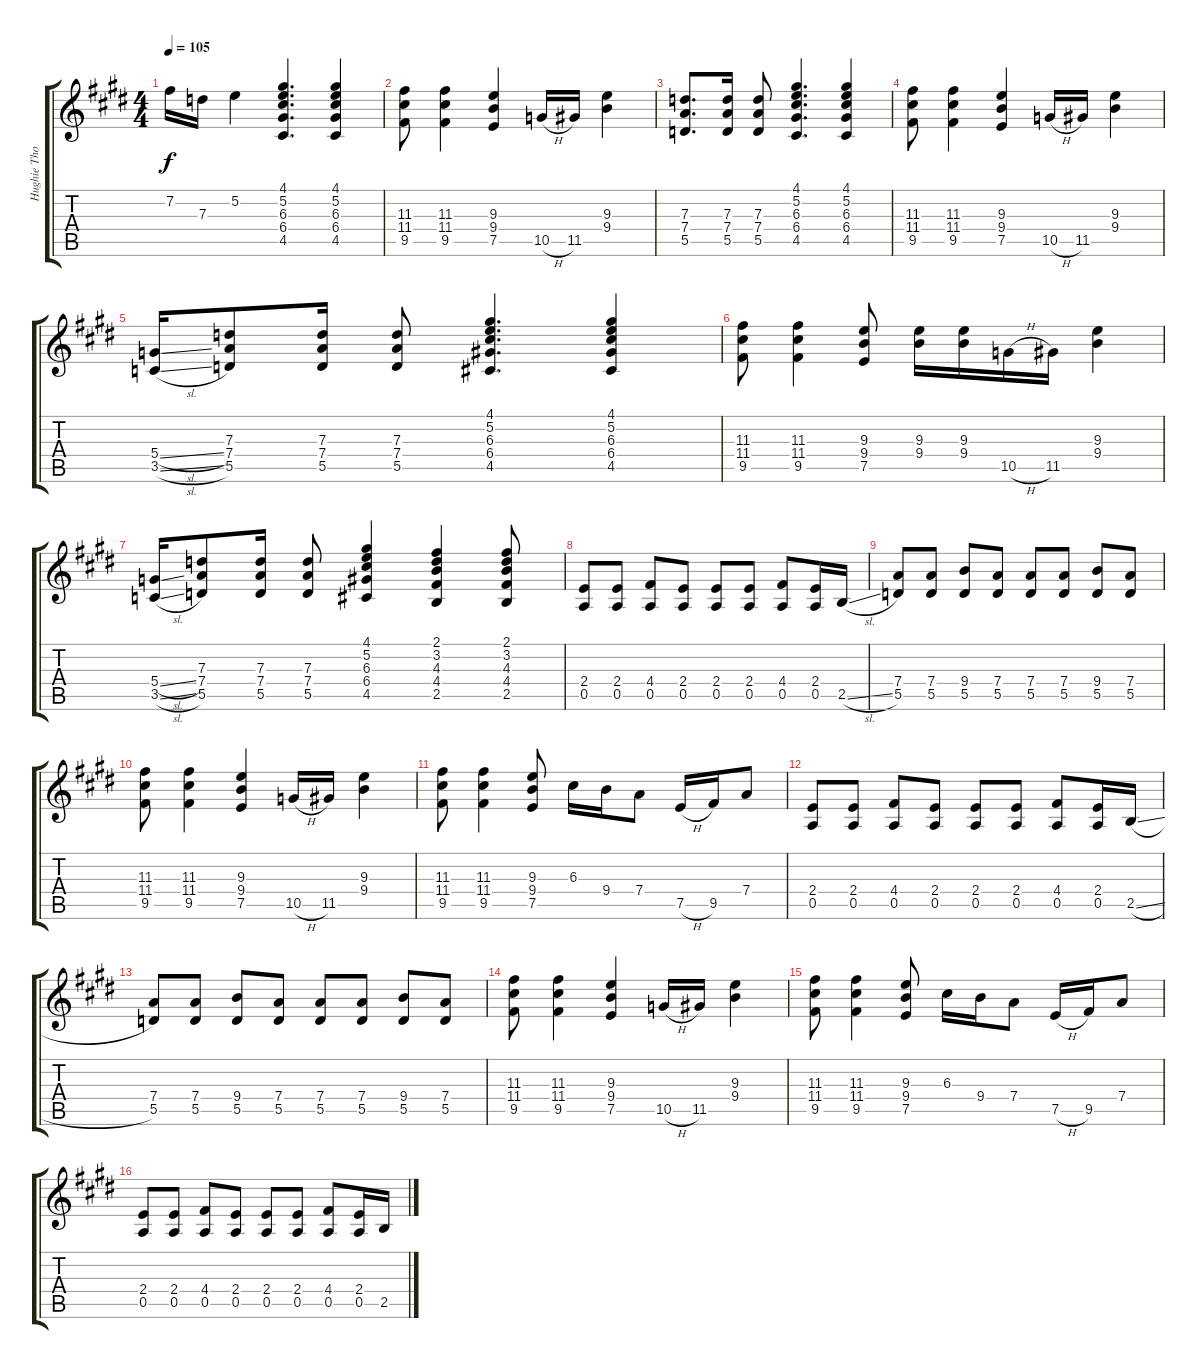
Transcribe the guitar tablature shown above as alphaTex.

\track ("Hughie Thomasson Guitar" "Hughie Tho") {instrument overdrivenguitar}
\staff {score tabs}
\tuning (E4 B3 G3 D3 A2 E2) {hide}
\ts (4 4)
\tempo 105
\clef g2
\ks e
7.2.16{dy f} 7.3.16 5.2.4 (4.1 5.2 6.3 6.4 4.5).4{d} (4.1 5.2 6.3 6.4 4.5).4 |
(11.3 11.4 9.5).8 (11.3 11.4 9.5).4 (9.3 9.4 7.5).4 10.5{h}.16 11.5.16 (9.3 9.4).4 |
(7.3 7.4 5.5).8{d} (7.3 7.4 5.5).16 (7.3 7.4 5.5).8 (4.1 5.2 6.3 6.4 4.5).4{d} (4.1 5.2 6.3 6.4 4.5).4 |
(11.3 11.4 9.5).8 (11.3 11.4 9.5).4 (9.3 9.4 7.5).4 10.5{h}.16 11.5.16 (9.3 9.4).4 |
(5.4{sl} 3.5{sl}).16 (7.3 7.4 5.5).8 (7.3 7.4 5.5).16 (7.3 7.4 5.5).8 (4.1 5.2 6.3 6.4 4.5).4{d} (4.1 5.2 6.3 6.4 4.5).4 |
(11.3 11.4 9.5).8 (11.3 11.4 9.5).4 (9.3 9.4 7.5).8 (9.3 9.4).16 (9.3 9.4).16 10.5{h}.16 11.5.16 (9.3 9.4).4 |
(5.4{sl} 3.5{sl}).16 (7.3 7.4 5.5).8 (7.3 7.4 5.5).16 (7.3 7.4 5.5).8 (4.1 5.2 6.3 6.4 4.5).4 (2.1 3.2 4.3 4.4 2.5).4 (2.1 3.2 4.3 4.4 2.5).8 |
(2.4 0.5).8{instrument overdrivenguitar} (2.4 0.5).8 (4.4 0.5).8 (2.4 0.5).8 (2.4 0.5).8 (2.4 0.5).8 (4.4 0.5).8 (2.4 0.5).16 2.5{sl}.16 |
(7.4 5.5).8 (7.4 5.5).8 (9.4 5.5).8 (7.4 5.5).8 (7.4 5.5).8 (7.4 5.5).8 (9.4 5.5).8 (7.4 5.5).8 |
(11.3 11.4 9.5).8 (11.3 11.4 9.5).4 (9.3 9.4 7.5).4 10.5{h}.16 11.5.16 (9.3 9.4).4 |
(11.3 11.4 9.5).8 (11.3 11.4 9.5).4 (9.3 9.4 7.5).8 6.3.16 9.4.16 7.4.8 7.5{h}.16 9.5.16 7.4.8 |
(2.4 0.5).8{instrument overdrivenguitar} (2.4 0.5).8 (4.4 0.5).8 (2.4 0.5).8 (2.4 0.5).8 (2.4 0.5).8 (4.4 0.5).8 (2.4 0.5).16 2.5{sl}.16 |
(7.4 5.5).8 (7.4 5.5).8 (9.4 5.5).8 (7.4 5.5).8 (7.4 5.5).8 (7.4 5.5).8 (9.4 5.5).8 (7.4 5.5).8 |
(11.3 11.4 9.5).8 (11.3 11.4 9.5).4 (9.3 9.4 7.5).4 10.5{h}.16 11.5.16 (9.3 9.4).4 |
(11.3 11.4 9.5).8 (11.3 11.4 9.5).4 (9.3 9.4 7.5).8 6.3.16 9.4.16 7.4.8 7.5{h}.16 9.5.16 7.4.8 |
(2.4 0.5).8{instrument overdrivenguitar} (2.4 0.5).8 (4.4 0.5).8 (2.4 0.5).8 (2.4 0.5).8 (2.4 0.5).8 (4.4 0.5).8 (2.4 0.5).16 2.5{sl}.16
